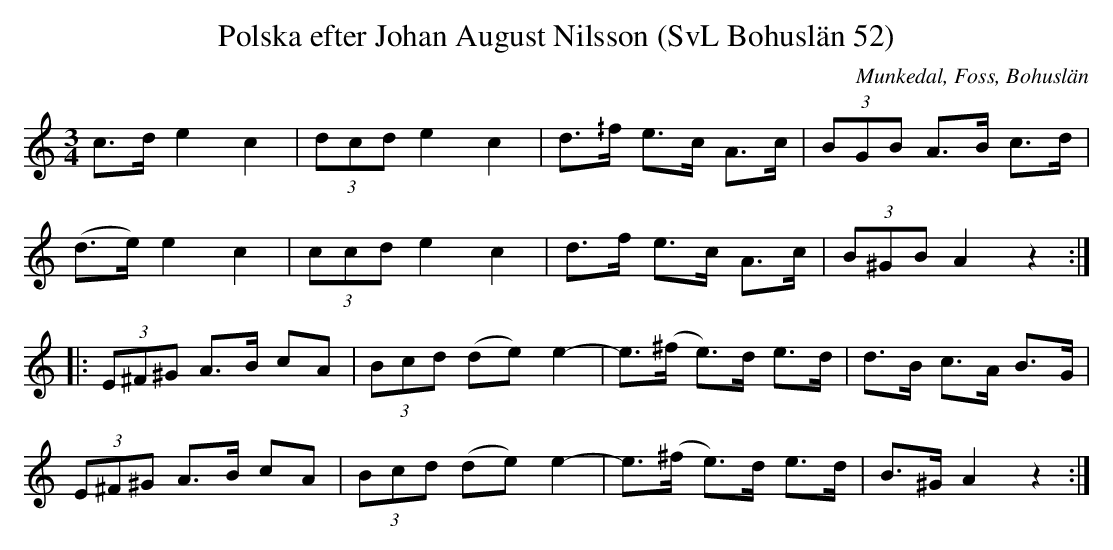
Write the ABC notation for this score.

X:1
T:Polska efter Johan August Nilsson (SvL Bohuslän 52)
O:Munkedal, Foss, Bohuslän
M:3/4
L:1/8
K:Am
c>d e2 c2|(3dcd e2 c2|d>^/f e>c A>c|(3BGB A>B c>d|
(d>e) e2 c2|(3ccd e2 c2|d>f e>c A>c|(3B^GB A2 z2:|
|:(3E^F^G A>B cA|(3Bcd (de) e2-|e>(^f e>)d e>d|d>B c>A B>G|
(3E^F^G A>B cA|(3Bcd (de) e2-|e>(^f e>)d e>d|B>^G A2 z2:|
